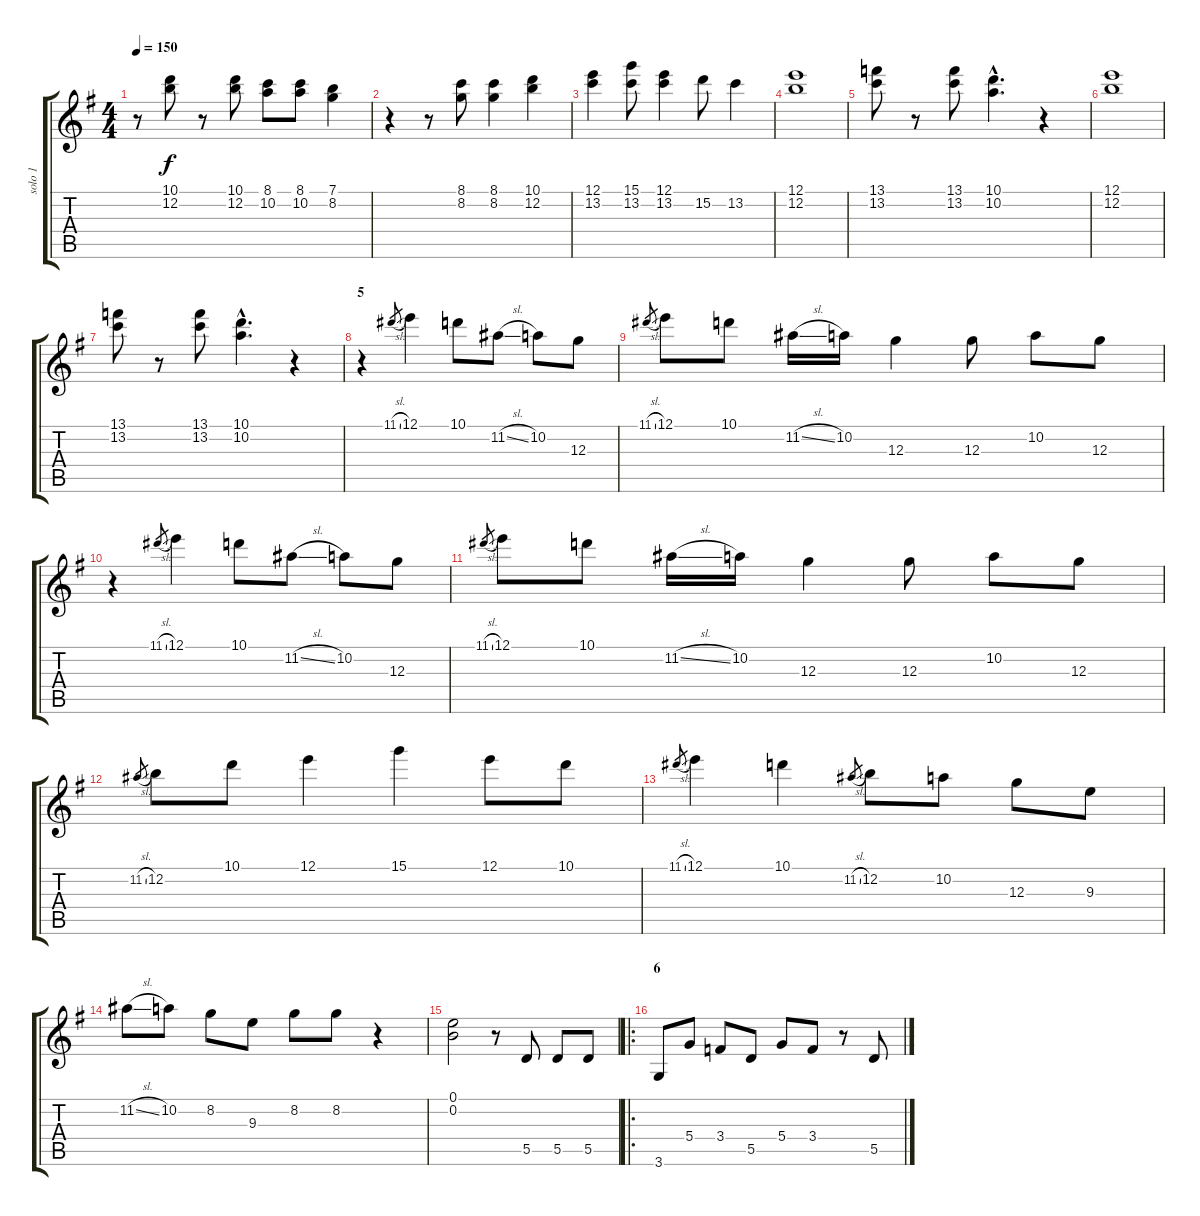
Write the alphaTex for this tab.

\track ("solo 1" "solo 1") {instrument acousticguitarnylon}
\staff {score tabs}
\tuning (E4 B3 G3 D3 A2 E2) {hide}
\ts (4 4)
\tempo 150
\clef g2
\ks g
r.8{dy f} (10.1 12.2).8 r.8 (10.1 12.2).8 (8.1 10.2).8 (8.1 10.2).8 (7.1 8.2).4 |
r.4 r.8 (8.1 8.2).8 (8.1 8.2).4 (10.1 12.2).4 |
(12.1 13.2).4 (15.1 13.2).8 (12.1 13.2).4 15.2.8 13.2.4 |
(12.1 12.2).1 |
(13.1 13.2).8 r.8 (13.1 13.2).8 (10.1{hac} 10.2{hac}).4{d} r.4 |
(12.1 12.2).1 |
(13.1 13.2).8 r.8 (13.1 13.2).8 (10.1{hac} 10.2{hac}).4{d} r.4 |
\section ("" "5")
r.4 11.1{sl}.8{gr} 12.1.4 10.1.8 11.2{sl}.8 10.2.8 12.3.8 |
11.1{sl}.8{gr} 12.1.8 10.1.8 11.2{sl}.16 10.2.16 12.3.4 12.3.8 10.2.8 12.3.8 |
r.4 11.1{sl}.8{gr} 12.1.4 10.1.8 11.2{sl}.8 10.2.8 12.3.8 |
11.1{sl}.8{gr} 12.1.8 10.1.8 11.2{sl}.16 10.2.16 12.3.4 12.3.8 10.2.8 12.3.8 |
11.2{sl}.8{gr} 12.2.8 10.1.8 12.1.4 15.1.4 12.1.8 10.1.8 |
11.1{sl}.8{gr} 12.1.4 10.1.4 11.2{sl}.8{gr} 12.2.8 10.2.8 12.3.8 9.3.8 |
11.2{sl}.8 10.2.8 8.2.8 9.3.8 8.2.8 8.2.8 r.4 |
(0.1 0.2).2 r.8 5.5.8 5.5.8 5.5.8 |
\ro
\section ("" "6")
3.6.8 5.4.8 3.4.8 5.5.8 5.4.8 3.4.8 r.8 5.5.8
